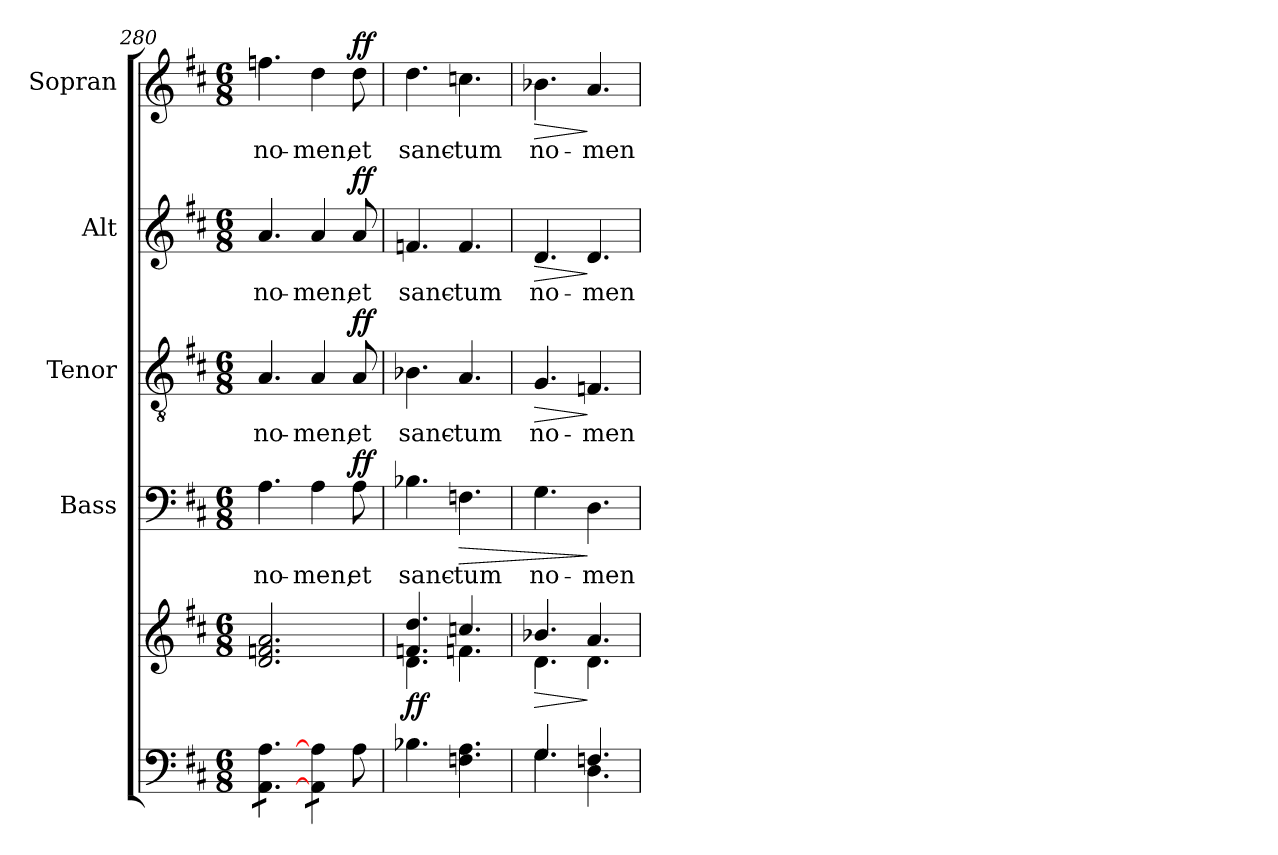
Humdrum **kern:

**kern	**kern	**dynam	**kern	**text	**dynam	**kern	**text	**dynam	**kern	**text	**dynam	**kern	**text	**dynam
*part5	*part5	*part5	*part4	*part4	*part4	*part3	*part3	*part3	*part2	*part2	*part2	*part1	*part1	*part1
*staff6	*staff5	*staff5/6	*staff4	*staff4	*staff4	*staff3	*staff3	*staff3	*staff2	*staff2	*staff2	*staff1	*staff1	*staff1
*	*	*	*I"Bass	*	*	*I"Tenor	*	*	*I"Alt	*	*	*I"Sopran	*	*
*	*	*	*I'B	*	*	*I'T	*	*	*I'A	*	*	*I'S	*	*
*clefF4	*clefG2	*	*clefF4	*	*	*clefGv2	*	*	*clefG2	*	*	*clefG2	*	*
*k[f#c#]	*k[f#c#]	*	*k[f#c#]	*	*	*k[f#c#]	*	*	*k[f#c#]	*	*	*k[f#c#]	*	*
*D:	*D:	*	*D:	*	*	*D:	*	*	*D:	*	*	*D:	*	*
*M6/8	*M6/8	*	*M6/8	*	*	*M6/8	*	*	*M6/8	*	*	*M6/8	*	*
=280	=280	=280	=280	=280	=280	=280	=280	=280	=280	=280	=280	=280	=280	=280
!	!	!	!	!LO:LY:b	!	!	!LO:LY:b	!	!	!LO:LY:b	!	!	!LO:LY:b	!
*tremolo	*	*	*	*	*	*	*	*	*	*	*	*	*	*
8AA\ 8A\L	2.d/ 2.fn/ 2.a/	.	4.A\	no-	.	4.A/	no-	.	4.a/	no-	.	4.ffn\	no-	.
8AA\ 8A\	.	.	.	.	.	.	.	.	.	.	.	.	.	.
8AA\ 8A\J	.	.	.	.	.	.	.	.	.	.	.	.	.	.
!	!	!	!	!LO:LY:b	!	!	!LO:LY:b	!	!	!LO:LY:b	!	!	!LO:LY:b	!
8AA\] 8A\]L	.	.	4A\	-men,	.	4A/	-men,	.	4a/	-men,	.	4dd\	-men,	.
8AA\ 8A\J	.	.	.	.	.	.	.	.	.	.	.	.	.	.
*Xtremolo	*	*	*	*	*	*	*	*	*	*	*	*	*	*
!	!	!	!	!LO:LY:b	!LO:DY:a	!	!LO:LY:b	!LO:DY:a	!	!LO:LY:b	!LO:DY:a	!	!LO:LY:b	!LO:DY:a
8A\	.	.	8A\	et	ff	8A/	et	ff	8a/	et	ff	8dd\	et	ff
=281	=281	=281	=281	=281	=281	=281	=281	=281	=281	=281	=281	=281	=281	=281
*	*^	*	*	*	*	*	*	*	*	*	*	*	*	*
!	!	!	!LO:DY:b	!	!LO:LY:b	!	!	!LO:LY:b	!	!	!LO:LY:b	!	!	!LO:LY:b	!
4.B-X\	4.fn/ 4.dd/	4.d\	ff	4.B-X\	sanc-	.	4.B-X\	sanc-	.	4.fn/	sanc-	.	4.dd\	sanc-	.
!	!	!	!	!	!LO:LY:b	!LO:HP:b	!	!LO:LY:b	!	!	!LO:LY:b	!	!	!LO:LY:b	!
4.Fn\ 4.A\	4.ccn/	4.fn\	.	4.Fn\	-tum	>	4.A/	-tum	.	4.f/	-tum	.	4.ccn\	-tum	.
=282	=282	=282	=282	=282	=282	=282	=282	=282	=282	=282	=282	=282	=282	=282	=282
*^	*	*	*	*	*	*	*	*	*	*	*	*	*	*	*
!	!	!	!	!LO:HP:b	!	!LO:LY:b	!	!	!LO:LY:b	!LO:HP:b	!	!LO:LY:b	!LO:HP:b	!	!LO:LY:b	!LO:HP:b
4.G/	4.G\	4.b-X/	4.d\	>	4.G\	no-	.	4.G/	no-	>	4.d/	no-	>	4.b-X\	no-	>
!	!	!	!	!	!	!LO:LY:b	!	!	!LO:LY:b	!	!	!LO:LY:b	!	!	!LO:LY:b	!
4.Fn/	4.D\	4.a/	4.d\	]	4.D\	-men	]	4.Fn/	-men	]	4.d/	-men	]	4.a/	-men	]
*v	*v	*	*	*	*	*	*	*	*	*	*	*	*	*	*	*
*	*v	*v	*	*	*	*	*	*	*	*	*	*	*	*	*
=	=	=	=	=	=	=	=	=	=	=	=	=	=	=
*-	*-	*-	*-	*-	*-	*-	*-	*-	*-	*-	*-	*-	*-	*-
